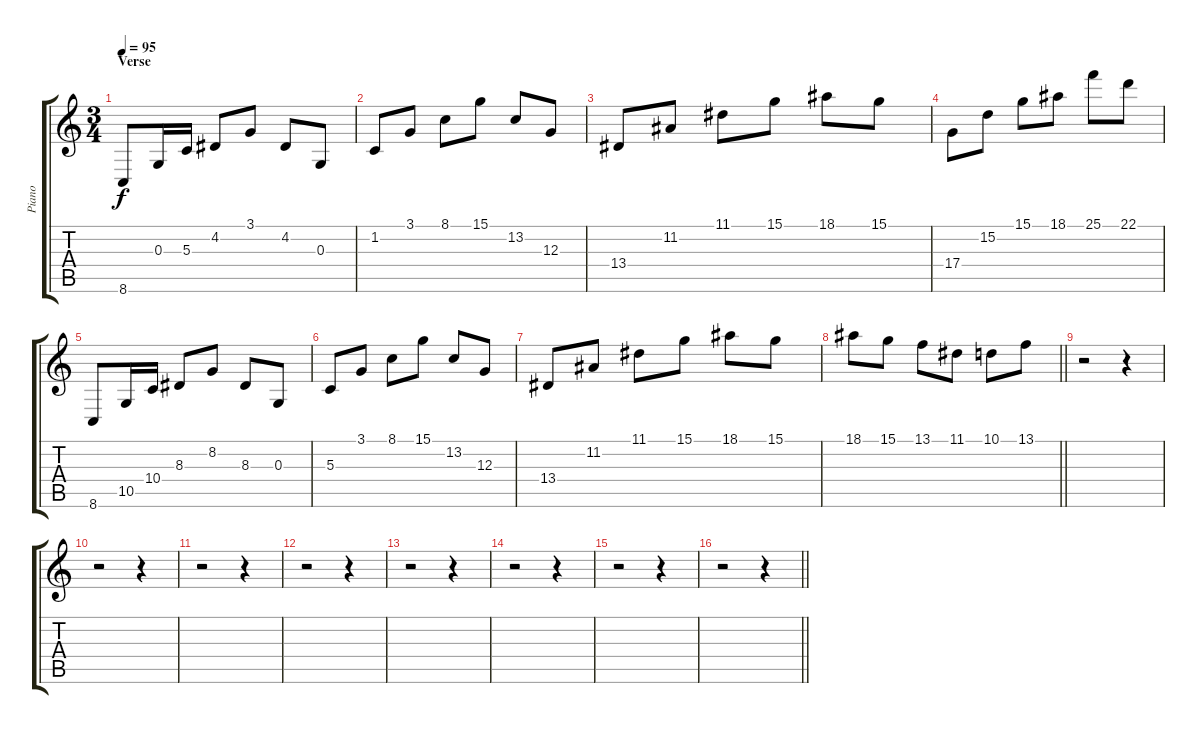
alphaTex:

\track ("Piano" "Piano") {instrument brightacousticpiano}
\staff {score tabs}
\tuning (E4 B3 G3 D3 A2 E2) {hide}
\ts (3 4)
\section ("" "Verse")
\tempo 95
\clef g2
\ks c
8.6.8{dy f} 0.3.16 5.3.16 4.2.8 3.1.8 4.2.8 0.3.8 |
1.2.8 3.1.8 8.1.8 15.1.8 13.2.8 12.3.8 |
13.4.8 11.2.8 11.1.8 15.1.8 18.1.8 15.1.8 |
17.4.8 15.2.8 15.1.8 18.1.8 25.1.8 22.1.8 |
8.6.8 10.5.16 10.4.16 8.3.8 8.2.8 8.3.8 0.3.8 |
5.3.8 3.1.8 8.1.8 15.1.8 13.2.8 12.3.8 |
13.4.8 11.2.8 11.1.8 15.1.8 18.1.8 15.1.8 |
\barLineRight lightlight
18.1.8 15.1.8 13.1.8 11.1.8 10.1.8 13.1.8 |
r.2 r.4 |
r.2 r.4 |
r.2 r.4 |
r.2 r.4 |
r.2 r.4 |
r.2 r.4 |
r.2 r.4 |
\barLineRight lightlight
r.2 r.4
